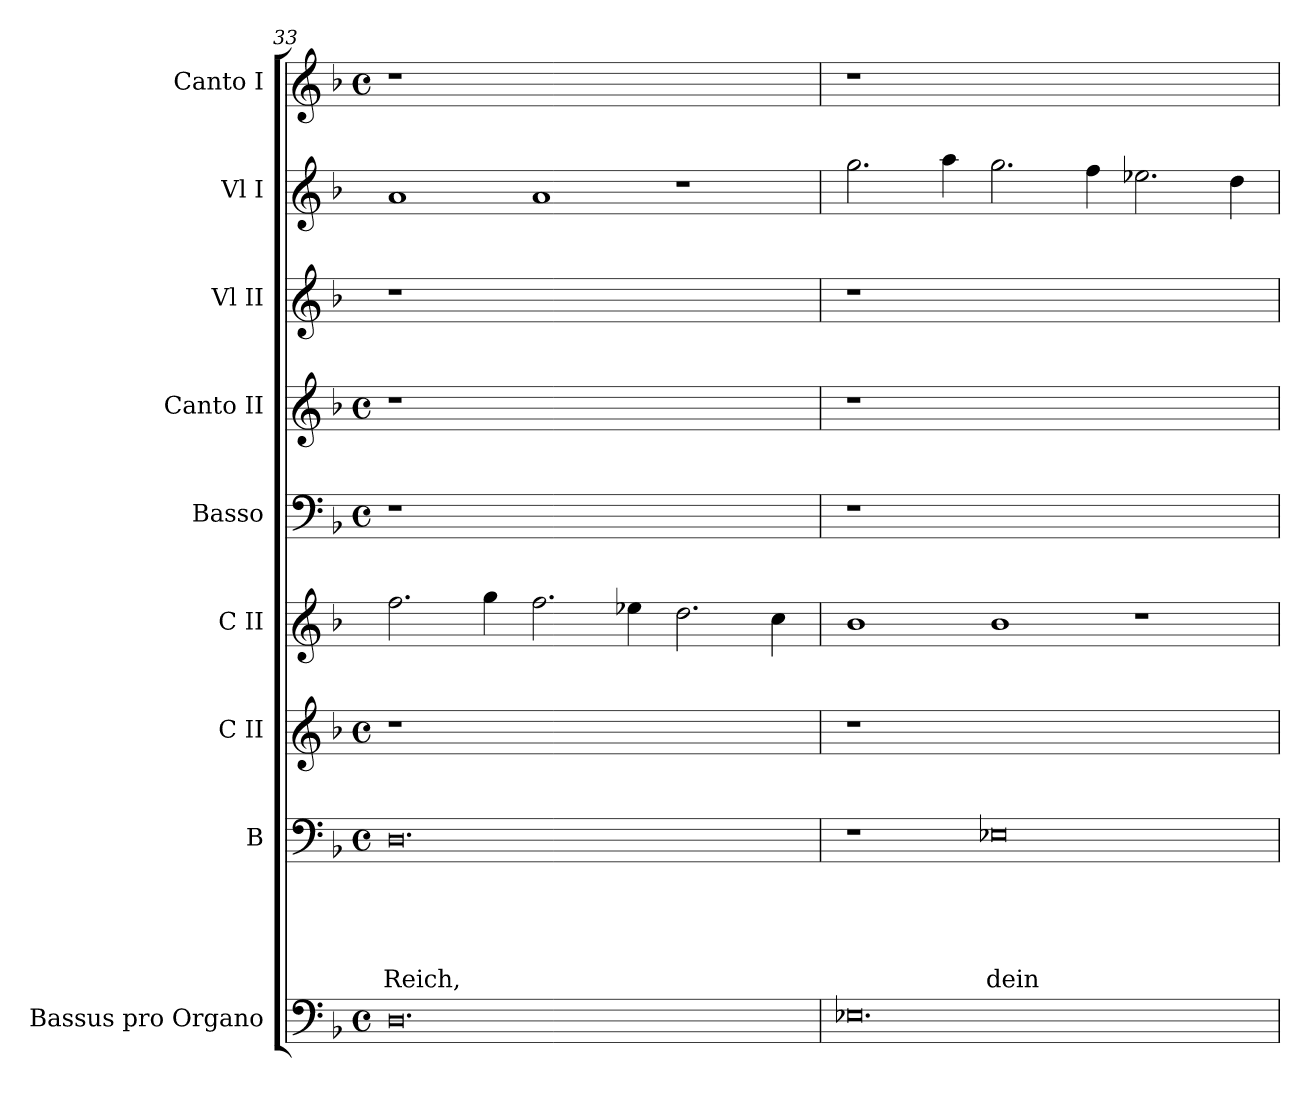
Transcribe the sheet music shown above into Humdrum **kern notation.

**kern	**kern	**text	**text	**text	**text	**text	**kern	**kern	**kern	**kern	**kern	**kern	**kern
*part9	*part8	*part8	*part8	*part8	*part8	*part8	*part7	*part6	*part5	*part4	*part3	*part2	*part1
*staff9	*staff8	*staff8	*staff8	*staff8	*staff8	*staff8	*staff7	*staff6	*staff5	*staff4	*staff3	*staff2	*staff1
*I"Bassus pro Organo	*I"B	*	*	*	*	*	*I"C II	*I"C II	*I"Basso	*I"Canto II	*I"Vl II	*I"Vl I	*I"Canto I
*I'B.p.O.	*I'B	*	*	*	*	*	*I'C II	*	*I'B	*I'C II	*I'Vl II	*I'Vl I	*I'C I
!!LO:PB:g=z
*clefF4	*clefF4	*	*	*	*	*	*clefG2	*clefG2	*clefF4	*clefG2	*clefG2	*clefG2	*clefG2
*	*	*	*	*	*	*	*	*	*ITrd7c12	*	*	*	*
*k[b-]	*k[b-]	*	*	*	*	*	*k[b-]	*k[b-]	*k[b-]	*k[b-]	*k[b-]	*k[b-]	*k[b-]
*F:	*F:	*	*	*	*	*	*F:	*F:	*F:	*F:	*F:	*F:	*F:
*M4/4	*M4/4	*	*	*	*	*	*M4/4	*	*M4/4	*M4/4	*	*	*M4/4
*met(c)	*met(c)	*	*	*	*	*	*met(c)	*	*met(c)	*met(c)	*	*	*met(c)
=33	=33	=33	=33	=33	=33	=33	=33	=33	=33	=33	=33	=33	=33
!	!	!	!	!	!	!LO:LY:b	!	!	!	!	!	!	!
0.D	0.D	.	.	.	.	Reich,	1r	2.ff\	1r	1r	1r	1a	1r
.	.	.	.	.	.	.	.	4gg\	.	.	.	.	.
.	.	.	.	.	.	.	0ryy	2.ff\	0ryy	0ryy	0ryy	1a	0ryy
.	.	.	.	.	.	.	.	4ee-X\	.	.	.	.	.
.	.	.	.	.	.	.	.	2.dd\	.	.	.	1r	.
.	.	.	.	.	.	.	.	4cc\	.	.	.	.	.
=34	=34	=34	=34	=34	=34	=34	=34	=34	=34	=34	=34	=34	=34
0.E-X	1r	.	.	.	.	.	1r	1b-	1r	1r	1r	2.gg\	1r
.	.	.	.	.	.	.	.	.	.	.	.	4aa\	.
!	!	!	!	!	!	!LO:LY:b	!	!	!	!	!	!	!
.	0E-X	.	.	.	.	dein	0ryy	1b-	0ryy	0ryy	0ryy	2.gg\	0ryy
.	.	.	.	.	.	.	.	.	.	.	.	4ff\	.
.	.	.	.	.	.	.	.	1r	.	.	.	2.ee-X\	.
.	.	.	.	.	.	.	.	.	.	.	.	4dd\	.
=	=	=	=	=	=	=	=	=	=	=	=	=	=
*-	*-	*-	*-	*-	*-	*-	*-	*-	*-	*-	*-	*-	*-
